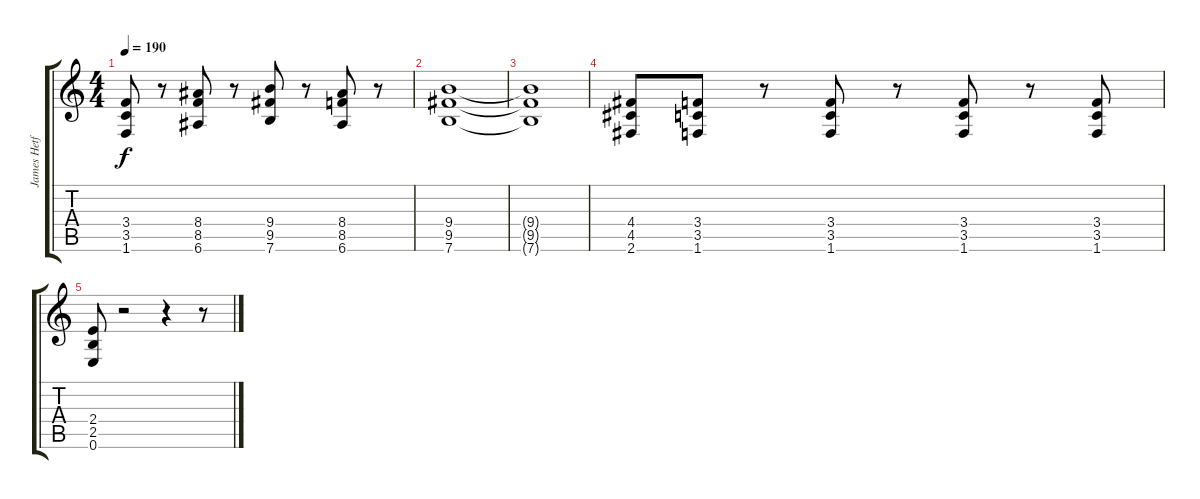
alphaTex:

\track ("James Hetfield" "James Hetf") {instrument distortionguitar}
\staff {score tabs}
\tuning (E4 B3 G3 D3 A2 E2) {hide}
\ts (4 4)
\tempo 190
\clef g2
\ks c
(3.4 3.5 1.6).8{dy f} r.8 (8.4 8.5 6.6).8 r.8 (9.4 9.5 7.6).8 r.8 (8.4 8.5 6.6).8 r.8 |
(9.4 9.5 7.6).1 |
(9.4{t} 9.5{t} 7.6{t}).1 |
(4.4 4.5 2.6).8 (3.4 3.5 1.6).8 r.8 (3.4 3.5 1.6).8 r.8 (3.4 3.5 1.6).8 r.8 (3.4 3.5 1.6).8 |
(2.4 2.5 0.6).8 r.2 r.4 r.8
